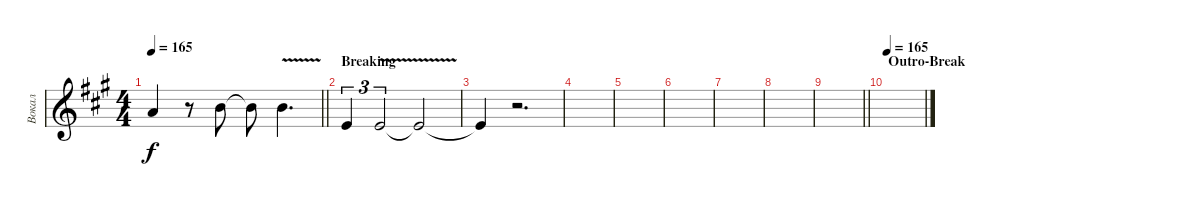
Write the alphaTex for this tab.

\track ("Вокал" "Вокал") {instrument trumpet}
\staff {score}
\tuning (E4 B3 G3 D3 A2 E2) {hide}
\ts (4 4)
\tempo 165
\clef g2
\barLineRight lightlight
\ks f#minor
5.1{t}.4{dy f} r.8 7.1.8 7.1{t}.8 7.1{v}.4{d} |
\section ("" "Breaking")
5.2.4{tu (3 2)} 5.2{v}.2{tu (3 2)} 5.2{t}.2 |
5.2{t}.4 r.2{d} |
|
|
|
|
|
\barLineRight lightlight
|
\section ("" "Outro-Break")
\tempo 165
